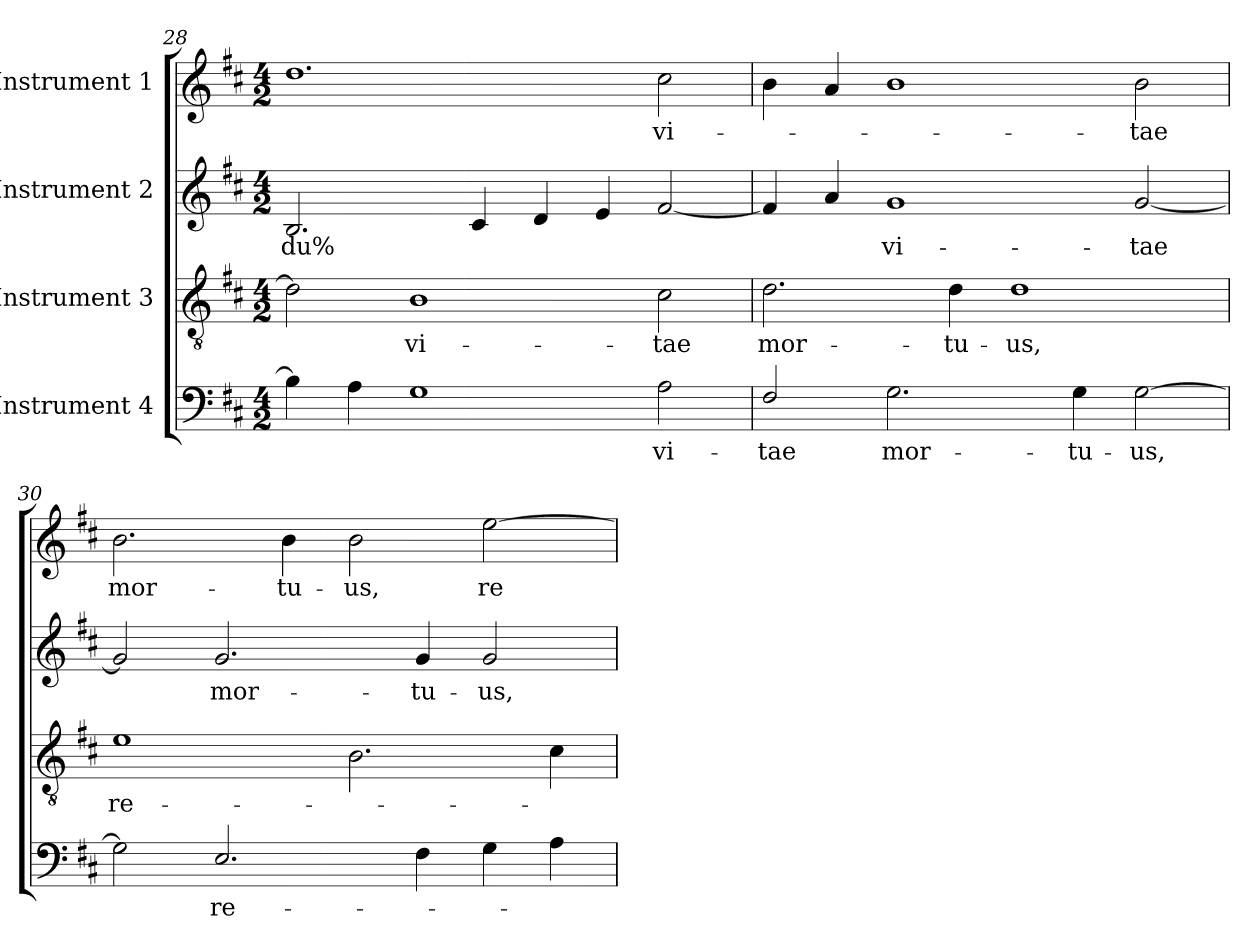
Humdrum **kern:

**kern	**text	**kern	**text	**kern	**text	**kern	**text
*part4	*part4	*part3	*part3	*part2	*part2	*part1	*part1
*staff4	*staff4	*staff3	*staff3	*staff2	*staff2	*staff1	*staff1
*I"Instrument 4	*	*I"Instrument 3	*	*I"Instrument 2	*	*I"Instrument 1	*
*clefF4	*	*clefGv2	*	*clefG2	*	*clefG2	*
*k[f#c#]	*	*k[f#c#]	*	*k[f#c#]	*	*k[f#c#]	*
*D:	*	*D:	*	*D:	*	*D:	*
*M4/2	*	*M4/2	*	*M4/2	*	*M4/2	*
=28	=28	=28	=28	=28	=28	=28	=28
!	!	!	!	!	!LO:LY:b	!	!
4B\]	.	2d\]	.	2.B/	du%	1.dd	.
4A\	.	.	.	.	.	.	.
!	!	!	!LO:LY:b:cj	!	!	!	!
1G	.	1B	vi-	.	.	.	.
.	.	.	.	4c#/	.	.	.
.	.	.	.	4d/	.	.	.
.	.	.	.	4e/	.	.	.
!	!LO:LY:b:cj	!	!LO:LY:b:cj	!	!	!	!LO:LY:b:cj
2A\	vi-	2c#\	-tae	[<2f#/	.	2cc#\	vi-
=29	=29	=29	=29	=29	=29	=29	=29
!	!LO:LY:b:cj	!	!LO:LY:b:cj	!	!	!	!
2F#/	-tae	2.d\	mor-	4f#/]	.	4b\	.
.	.	.	.	4a/	.	4a/	.
!	!LO:LY:b:cj	!	!	!	!LO:LY:b:cj	!	!
2.G\	mor-	.	.	1g	vi-	1b	.
!	!	!	!LO:LY:b:cj	!	!	!	!
.	.	4d\	-tu-	.	.	.	.
!	!	!	!LO:LY:b:cj	!	!	!	!
.	.	1d	-us,	.	.	.	.
!	!LO:LY:b:cj	!	!	!	!	!	!
4G\	-tu-	.	.	.	.	.	.
!	!LO:LY:b:cj	!	!	!	!LO:LY:b:cj	!	!LO:LY:b:cj
[>2G\	-us,	.	.	[<2g/	-tae	2b\	-tae
=30	=30	=30	=30	=30	=30	=30	=30
!	!	!	!LO:LY:b:cj	!	!	!	!LO:LY:b:cj
2G\]	.	1e	re-	2g/]	.	2.b\	mor-
!	!LO:LY:b:cj	!	!	!	!LO:LY:b:cj	!	!
2.E/	re-	.	.	2.g/	mor-	.	.
!	!	!	!	!	!	!	!LO:LY:b:cj
.	.	.	.	.	.	4b\	-tu-
!	!	!	!	!	!	!	!LO:LY:b:cj
.	.	2.B\	.	.	.	2b\	-us,
!	!	!	!	!	!LO:LY:b:cj	!	!
4F#\	.	.	.	4g/	-tu-	.	.
!	!	!	!	!	!LO:LY:b:cj	!	!LO:LY:b:cj
4G\	.	.	.	2g/	-us,	[<2ee\	re-
4A\	.	4c#\	.	.	.	.	.
=	=	=	=	=	=	=	=
*-	*-	*-	*-	*-	*-	*-	*-
